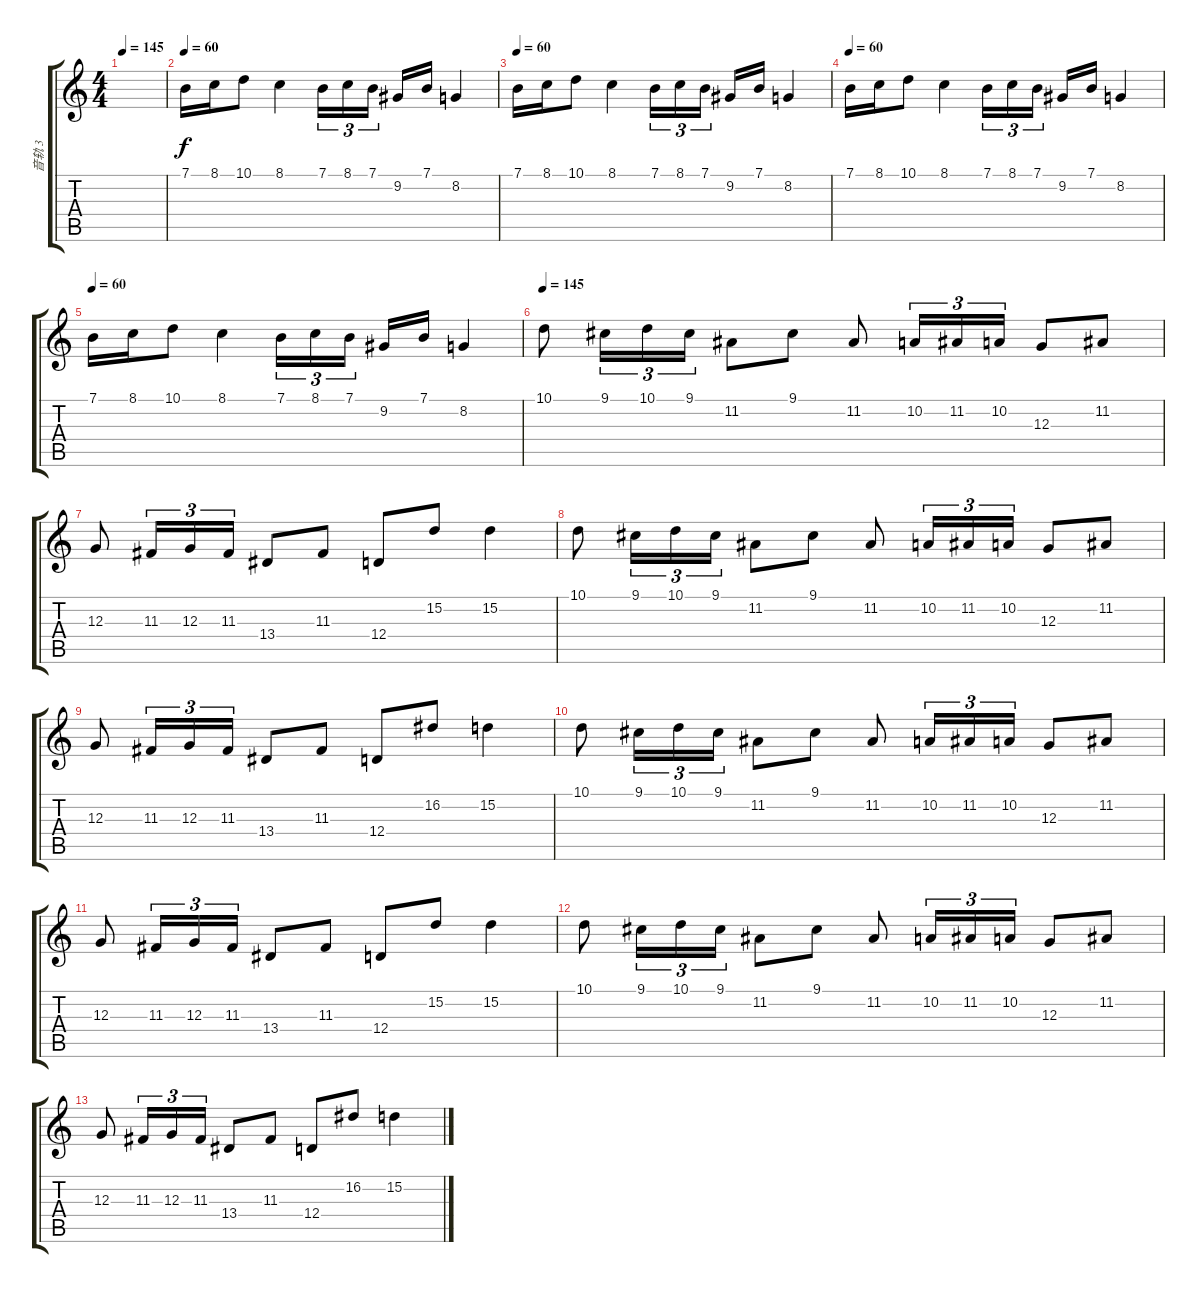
\track ("音轨 3" "音轨 3") {instrument brightacousticpiano}
\staff {score tabs}
\tuning (E4 B3 G3 D3 A2 E2) {hide}
\ts (4 4)
\tempo 145
\tempo 60
\tempo 145
\clef g2
\ks c
|
\tempo 60
7.1.16 8.1.16 10.1.8 8.1.4 7.1.16{tu (3 2)} 8.1.16{tu (3 2)} 7.1.16{tu (3 2)} 9.2.16 7.1.16 8.2.4 |
\tempo 60
7.1.16 8.1.16 10.1.8 8.1.4 7.1.16{tu (3 2)} 8.1.16{tu (3 2)} 7.1.16{tu (3 2)} 9.2.16 7.1.16 8.2.4 |
\tempo 60
7.1.16 8.1.16 10.1.8 8.1.4 7.1.16{tu (3 2)} 8.1.16{tu (3 2)} 7.1.16{tu (3 2)} 9.2.16 7.1.16 8.2.4 |
\tempo 60
7.1.16 8.1.16 10.1.8 8.1.4 7.1.16{tu (3 2)} 8.1.16{tu (3 2)} 7.1.16{tu (3 2)} 9.2.16 7.1.16 8.2.4 |
\tempo 145
10.1.8 9.1.16{tu (3 2)} 10.1.16{tu (3 2)} 9.1.16{tu (3 2)} 11.2.8 9.1.8 11.2.8 10.2.16{tu (3 2)} 11.2.16{tu (3 2)} 10.2.16{tu (3 2)} 12.3.8 11.2.8 |
12.3.8 11.3.16{tu (3 2)} 12.3.16{tu (3 2)} 11.3.16{tu (3 2)} 13.4.8 11.3.8 12.4.8 15.2.8 15.2.4 |
10.1.8 9.1.16{tu (3 2)} 10.1.16{tu (3 2)} 9.1.16{tu (3 2)} 11.2.8 9.1.8 11.2.8 10.2.16{tu (3 2)} 11.2.16{tu (3 2)} 10.2.16{tu (3 2)} 12.3.8 11.2.8 |
12.3.8 11.3.16{tu (3 2)} 12.3.16{tu (3 2)} 11.3.16{tu (3 2)} 13.4.8 11.3.8 12.4.8 16.2.8 15.2.4 |
10.1.8 9.1.16{tu (3 2)} 10.1.16{tu (3 2)} 9.1.16{tu (3 2)} 11.2.8 9.1.8 11.2.8 10.2.16{tu (3 2)} 11.2.16{tu (3 2)} 10.2.16{tu (3 2)} 12.3.8 11.2.8 |
12.3.8 11.3.16{tu (3 2)} 12.3.16{tu (3 2)} 11.3.16{tu (3 2)} 13.4.8 11.3.8 12.4.8 15.2.8 15.2.4 |
10.1.8 9.1.16{tu (3 2)} 10.1.16{tu (3 2)} 9.1.16{tu (3 2)} 11.2.8 9.1.8 11.2.8 10.2.16{tu (3 2)} 11.2.16{tu (3 2)} 10.2.16{tu (3 2)} 12.3.8 11.2.8 |
12.3.8 11.3.16{tu (3 2)} 12.3.16{tu (3 2)} 11.3.16{tu (3 2)} 13.4.8 11.3.8 12.4.8 16.2.8 15.2.4
